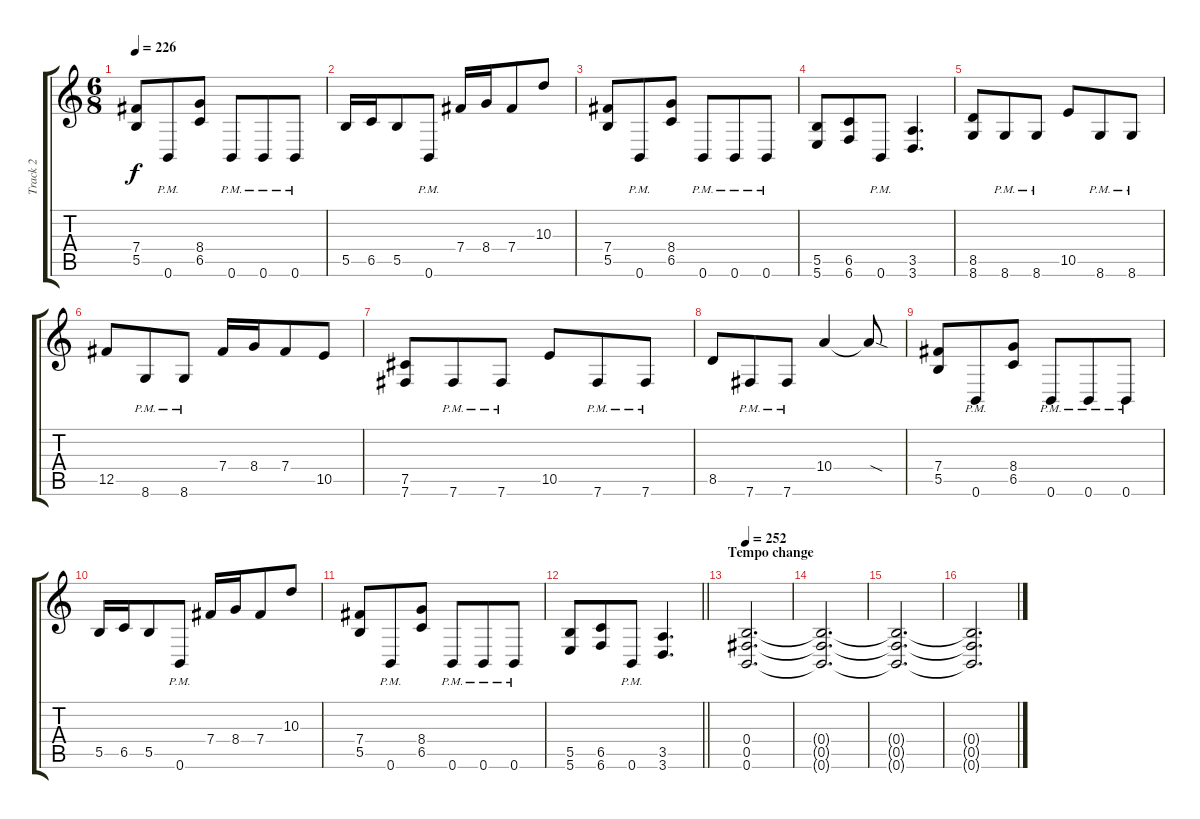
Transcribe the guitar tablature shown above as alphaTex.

\track ("Track 2" "Track 2") {instrument distortionguitar}
\staff {score tabs}
\tuning (Db4 Ab3 E3 B2 Gb2 B1) {hide}
\ts (6 8)
\tempo 226
\clef g2
\ks c
(7.4 5.5).8{dy f} 0.6{pm}.8 (8.4 6.5).8 0.6{pm}.8 0.6{pm}.8 0.6{pm}.8 |
5.5.16 6.5.16 5.5.8 0.6{pm}.8 7.4.16 8.4.16 7.4.8 10.3.8 |
(7.4 5.5).8 0.6{pm}.8 (8.4 6.5).8 0.6{pm}.8 0.6{pm}.8 0.6{pm}.8 |
(5.5 5.6).8 (6.5 6.6).8 0.6{pm}.8 (3.5 3.6).4{d} |
(8.5 8.6).8 8.6{pm}.8 8.6{pm}.8 10.5.8 8.6{pm}.8 8.6{pm}.8 |
12.5.8 8.6{pm}.8 8.6{pm}.8 7.4.16 8.4.16 7.4.8 10.5.8 |
(7.5 7.6).8 7.6{pm}.8 7.6{pm}.8 10.5.8 7.6{pm}.8 7.6{pm}.8 |
8.5.8 7.6{pm}.8 7.6{pm}.8 10.4.4 10.4{sod t}.8 |
(7.4 5.5).8 0.6{pm}.8 (8.4 6.5).8 0.6{pm}.8 0.6{pm}.8 0.6{pm}.8 |
5.5.16 6.5.16 5.5.8 0.6{pm}.8 7.4.16 8.4.16 7.4.8 10.3.8 |
(7.4 5.5).8 0.6{pm}.8 (8.4 6.5).8 0.6{pm}.8 0.6{pm}.8 0.6{pm}.8 |
\barLineRight lightlight
(5.5 5.6).8 (6.5 6.6).8 0.6{pm}.8 (3.5 3.6).4{d} |
\section ("" "Tempo change")
\tempo 252
(0.4 0.5 0.6).2{d} |
(0.4{t} 0.5{t} 0.6{t}).2{d} |
(0.4{t} 0.5{t} 0.6{t}).2{d} |
(0.4{t} 0.5{t} 0.6{t}).2{d}
